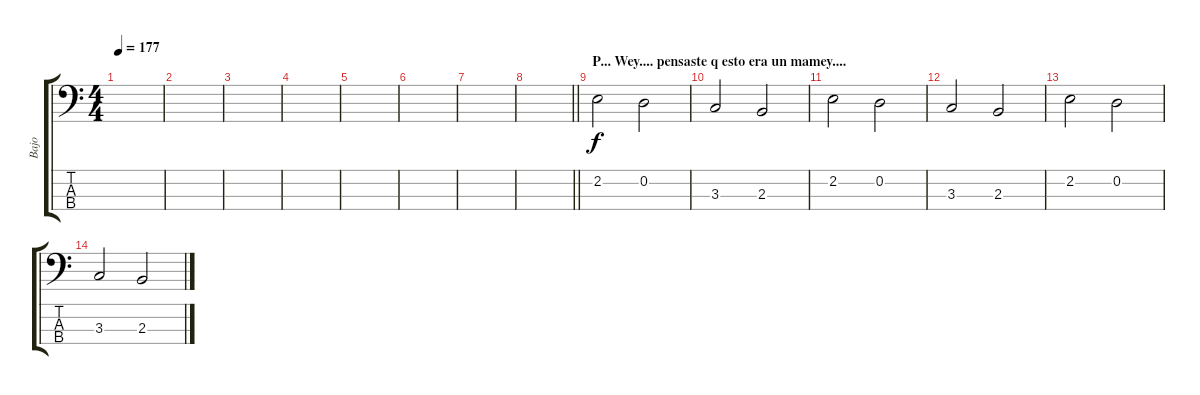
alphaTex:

\track ("Bajo" "Bajo") {instrument electricbassfinger}
\staff {score tabs}
\tuning (G2 D2 A1 E1) {hide}
\ts (4 4)
\tempo 177
\clef f4
\ks c
|
|
|
|
|
|
|
\barLineRight lightlight
|
\section ("" "P... Wey.... pensaste q esto era un mamey....")
2.2.2 0.2.2 |
3.3.2 2.3.2 |
2.2.2 0.2.2 |
3.3.2 2.3.2 |
2.2.2 0.2.2 |
3.3.2 2.3.2
